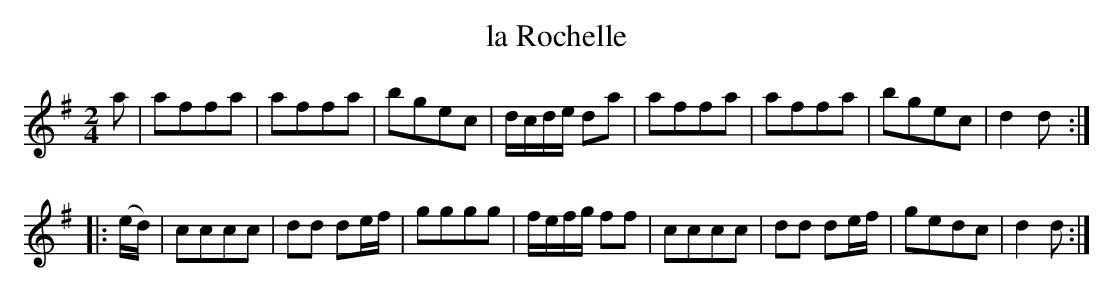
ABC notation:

X:1
T:la Rochelle
L:1/8
M:2/4
K:D mixolydian
a|\
affa| affa| bgec| d/c/d/e/ da| \
affa| affa| bgec| d2 d::
(e/d/)|\
cccc| dd de/f/| gggg| f/e/f/g/ ff| \
cccc| dd de/f/| gedc| d2d:|
